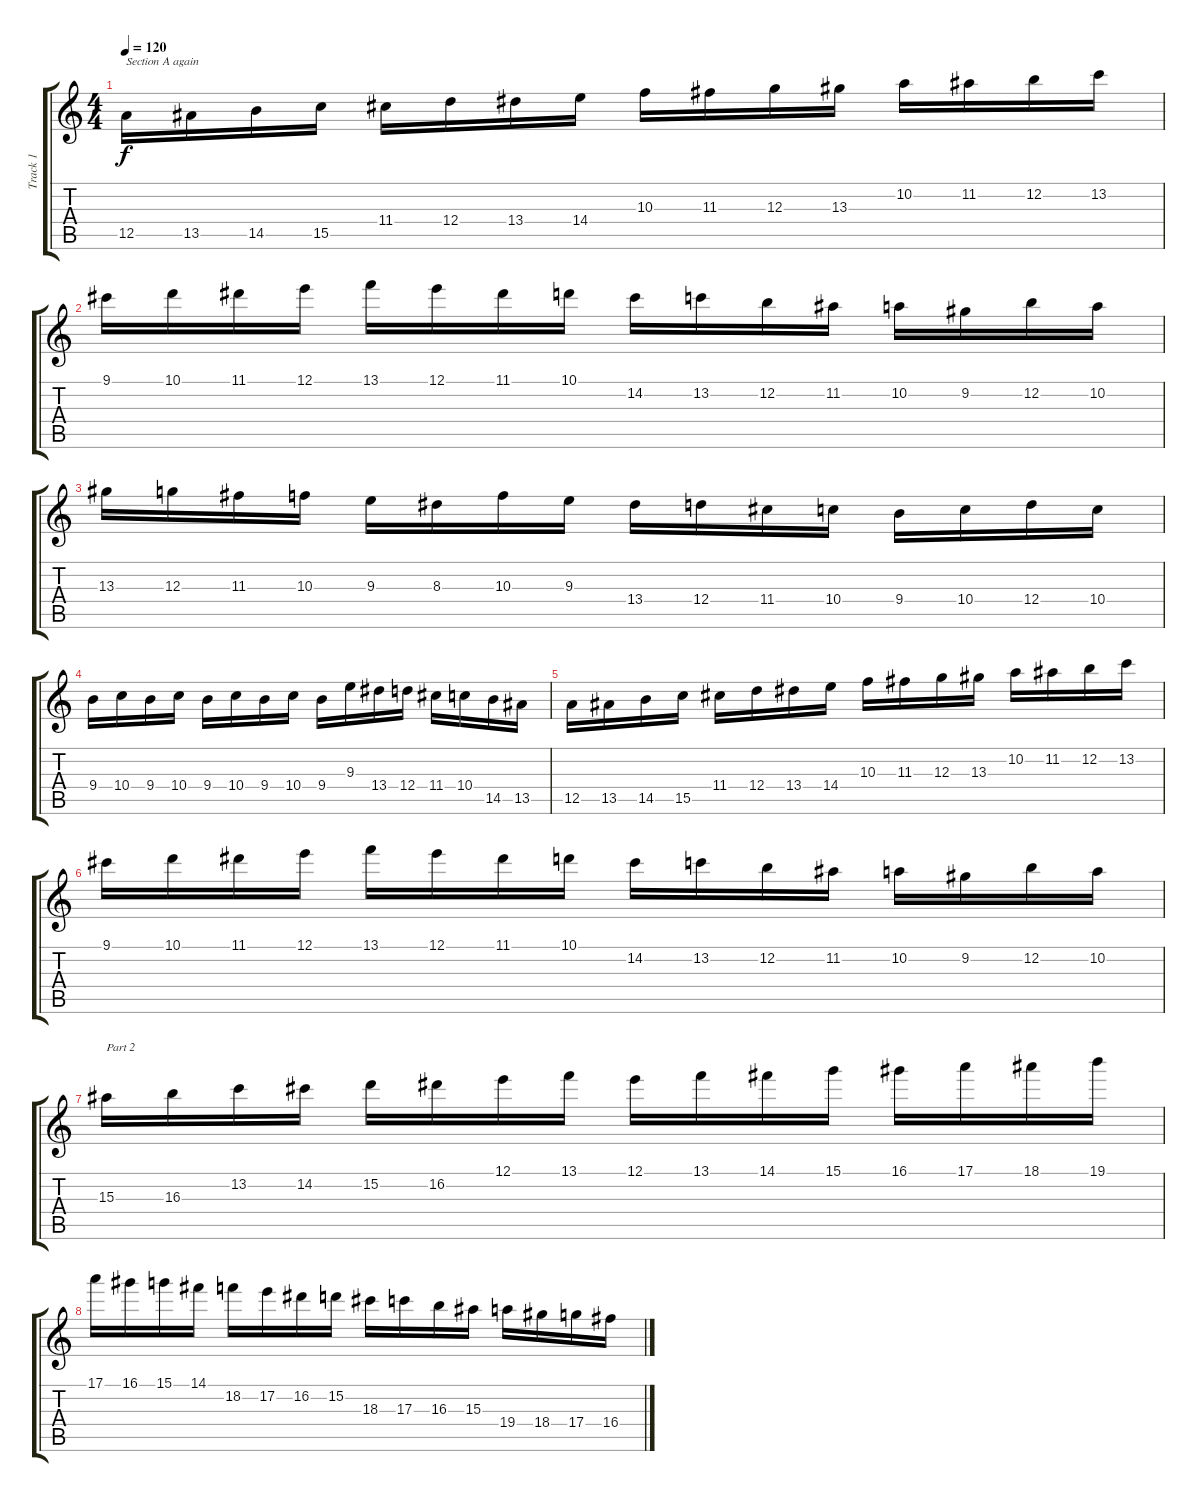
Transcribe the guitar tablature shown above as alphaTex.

\track ("Track 1" "Track 1") {instrument overdrivenguitar}
\staff {score tabs}
\tuning (E4 B3 G3 D3 A2 E2) {hide}
\ts (4 4)
\tempo 120
\clef g2
\ks c
12.5.16{txt "Section A again" dy f} 13.5.16 14.5.16 15.5.16 11.4.16 12.4.16 13.4.16 14.4.16 10.3.16 11.3.16 12.3.16 13.3.16 10.2.16 11.2.16 12.2.16 13.2.16 |
9.1.16 10.1.16 11.1.16 12.1.16 13.1.16 12.1.16 11.1.16 10.1.16 14.2.16 13.2.16 12.2.16 11.2.16 10.2.16 9.2.16 12.2.16 10.2.16 |
13.3.16 12.3.16 11.3.16 10.3.16 9.3.16 8.3.16 10.3.16 9.3.16 13.4.16 12.4.16 11.4.16 10.4.16 9.4.16 10.4.16 12.4.16 10.4.16 |
9.4.16 10.4.16 9.4.16 10.4.16 9.4.16 10.4.16 9.4.16 10.4.16 9.4.16 9.3.16 13.4.16 12.4.16 11.4.16 10.4.16 14.5.16 13.5.16 |
12.5.16 13.5.16 14.5.16 15.5.16 11.4.16 12.4.16 13.4.16 14.4.16 10.3.16 11.3.16 12.3.16 13.3.16 10.2.16 11.2.16 12.2.16 13.2.16 |
9.1.16 10.1.16 11.1.16 12.1.16 13.1.16 12.1.16 11.1.16 10.1.16 14.2.16 13.2.16 12.2.16 11.2.16 10.2.16 9.2.16 12.2.16 10.2.16 |
15.3.16{txt "Part 2"} 16.3.16 13.2.16 14.2.16 15.2.16 16.2.16 12.1.16 13.1.16 12.1.16 13.1.16 14.1.16 15.1.16 16.1.16 17.1.16 18.1.16 19.1.16 |
17.1.16 16.1.16 15.1.16 14.1.16 18.2.16 17.2.16 16.2.16 15.2.16 18.3.16 17.3.16 16.3.16 15.3.16 19.4.16 18.4.16 17.4.16 16.4.16
